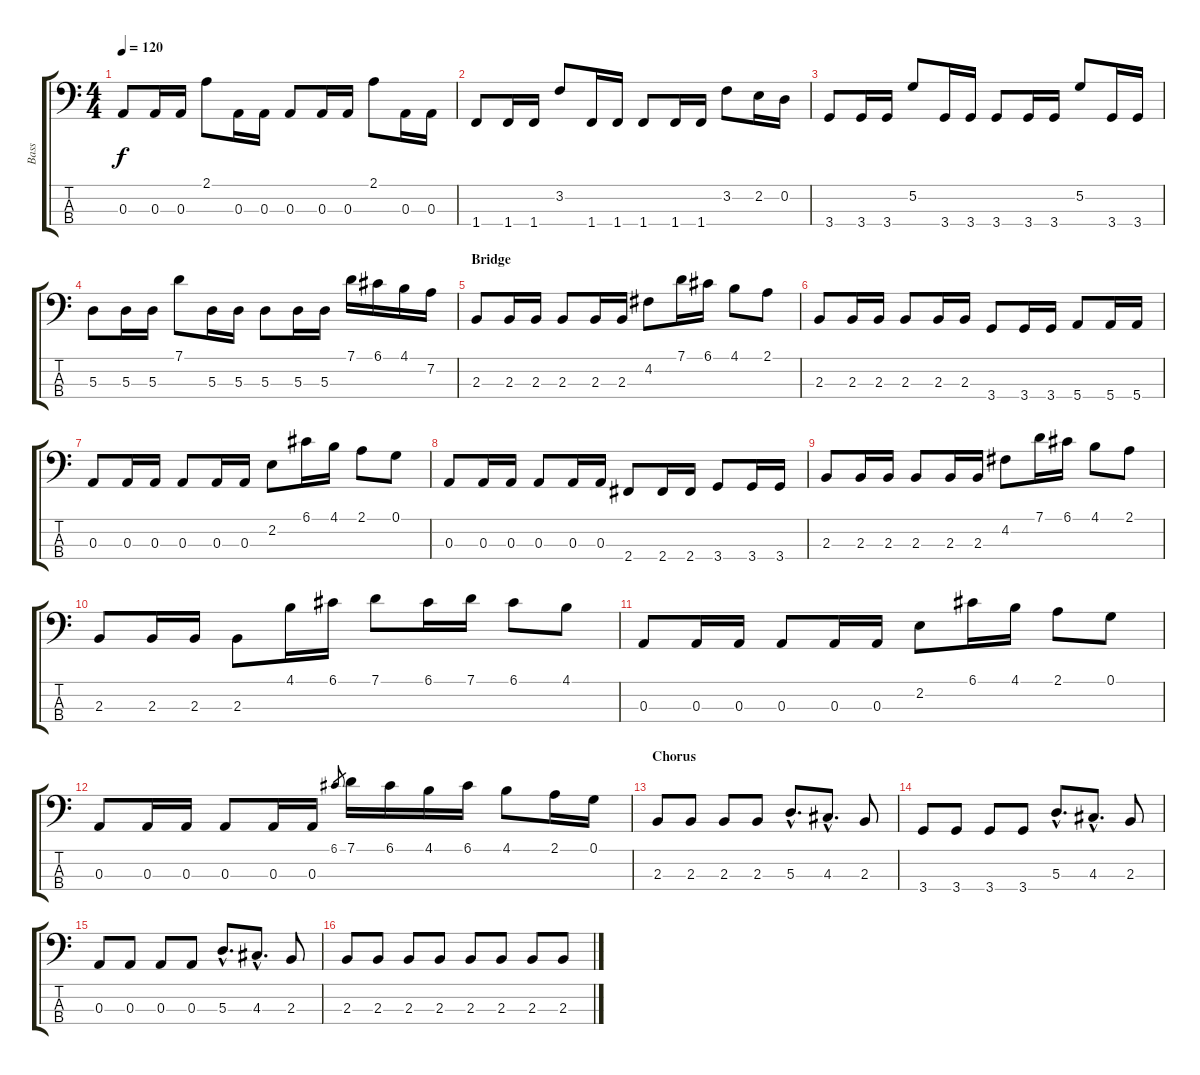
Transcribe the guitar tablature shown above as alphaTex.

\track ("Bass" "Bass") {instrument electricbassfinger}
\staff {score tabs}
\tuning (G2 D2 A1 E1) {hide}
\ts (4 4)
\tempo 120
\clef f4
\ks c
0.3.8{dy f} 0.3.16 0.3.16 2.1.8 0.3.16 0.3.16 0.3.8 0.3.16 0.3.16 2.1.8 0.3.16 0.3.16 |
1.4.8 1.4.16 1.4.16 3.2.8 1.4.16 1.4.16 1.4.8 1.4.16 1.4.16 3.2.8 2.2.16 0.2.16 |
3.4.8 3.4.16 3.4.16 5.2.8 3.4.16 3.4.16 3.4.8 3.4.16 3.4.16 5.2.8 3.4.16 3.4.16 |
5.3.8 5.3.16 5.3.16 7.1.8 5.3.16 5.3.16 5.3.8 5.3.16 5.3.16 7.1.16 6.1.16 4.1.16 7.2.16 |
\section ("" "Bridge")
2.3.8 2.3.16 2.3.16 2.3.8 2.3.16 2.3.16 4.2.8 7.1.16 6.1.16 4.1.8 2.1.8 |
2.3.8 2.3.16 2.3.16 2.3.8 2.3.16 2.3.16 3.4.8 3.4.16 3.4.16 5.4.8 5.4.16 5.4.16 |
0.3.8 0.3.16 0.3.16 0.3.8 0.3.16 0.3.16 2.2.8 6.1.16 4.1.16 2.1.8 0.1.8 |
0.3.8 0.3.16 0.3.16 0.3.8 0.3.16 0.3.16 2.4.8 2.4.16 2.4.16 3.4.8 3.4.16 3.4.16 |
2.3.8 2.3.16 2.3.16 2.3.8 2.3.16 2.3.16 4.2.8 7.1.16 6.1.16 4.1.8 2.1.8 |
2.3.8 2.3.16 2.3.16 2.3.8 4.1.16 6.1.16 7.1.8 6.1.16 7.1.16 6.1.8 4.1.8 |
0.3.8 0.3.16 0.3.16 0.3.8 0.3.16 0.3.16 2.2.8 6.1.16 4.1.16 2.1.8 0.1.8 |
0.3.8 0.3.16 0.3.16 0.3.8 0.3.16 0.3.16 6.1.8{gr} 7.1.16 6.1.16 4.1.16 6.1.16 4.1.8 2.1.16 0.1.16 |
\section ("" "Chorus")
2.3.8 2.3.8 2.3.8 2.3.8 5.3{hac}.8{d} 4.3{hac}.8{d} 2.3.8 |
3.4.8 3.4.8 3.4.8 3.4.8 5.3{hac}.8{d} 4.3{hac}.8{d} 2.3.8 |
0.3.8 0.3.8 0.3.8 0.3.8 5.3{hac}.8{d} 4.3{hac}.8{d} 2.3.8 |
2.3.8 2.3.8 2.3.8 2.3.8 2.3.8 2.3.8 2.3.8 2.3.8
